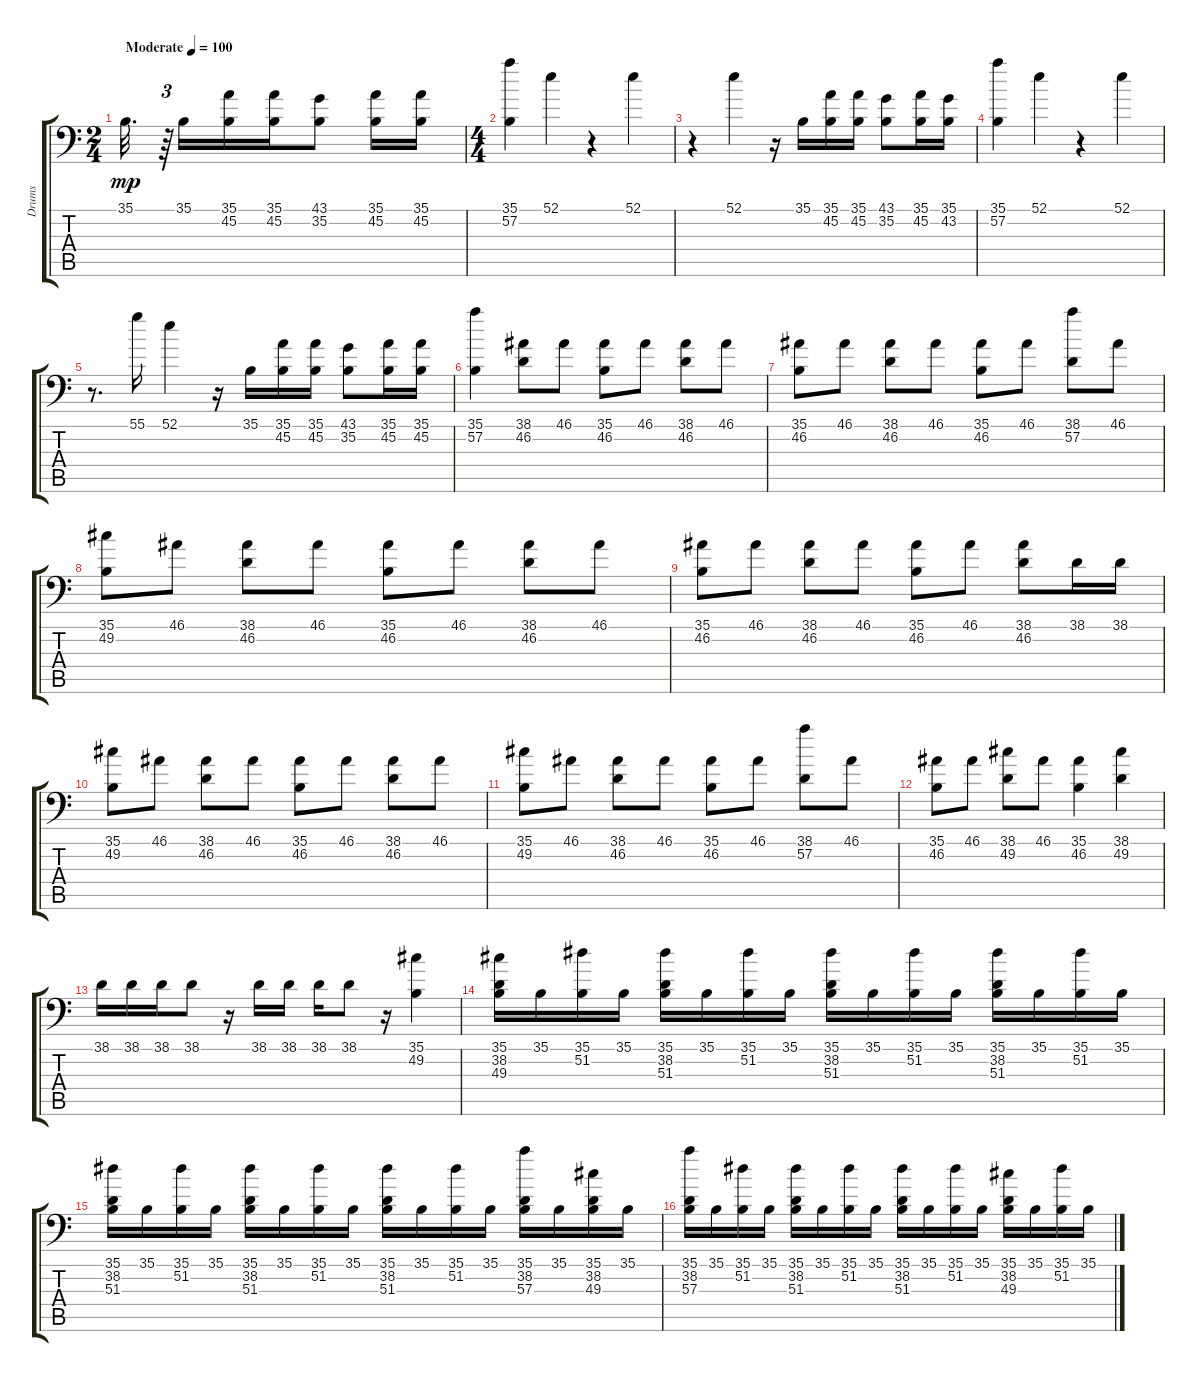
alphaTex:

\track ("Drums" "Drums") {instrument acousticgrandpiano}
\staff {score tabs}
\tuning (C-1 C-1 C-1 C-1 C-1 C-1) {hide}
\ts (2 4)
\tempo (100 "Moderate")
\clef f4
\ks c
35.1.32{d dy mp instrument acousticgrandpiano} r.64{tu (3 2)} 35.1.16 (35.1 45.2).16 (35.1 45.2).16 (43.1 35.2).8 (35.1 45.2).16 (35.1 45.2).16 |
\ts (4 4)
(35.1 57.2).4 52.1.4 r.4 52.1.4 |
r.4 52.1.4 r.16 35.1.16 (35.1 45.2).16 (35.1 45.2).16 (43.1 35.2).8 (35.1 45.2).16 (35.1 43.2).16 |
(35.1 57.2).4 52.1.4 r.4 52.1.4 |
r.8{d} 55.1.16 52.1.4 r.16 35.1.16 (35.1 45.2).16 (35.1 45.2).16 (43.1 35.2).8 (35.1 45.2).16 (35.1 45.2).16 |
(35.1 57.2).4 (38.1 46.2).8 46.1.8 (35.1 46.2).8 46.1.8 (38.1 46.2).8 46.1.8 |
(35.1 46.2).8 46.1.8 (38.1 46.2).8 46.1.8 (35.1 46.2).8 46.1.8 (38.1 57.2).8 46.1.8 |
(35.1 49.2).8 46.1.8 (38.1 46.2).8 46.1.8 (35.1 46.2).8 46.1.8 (38.1 46.2).8 46.1.8 |
(35.1 46.2).8 46.1.8 (38.1 46.2).8 46.1.8 (35.1 46.2).8 46.1.8 (38.1 46.2).8 38.1.16 38.1.16 |
(35.1 49.2).8 46.1.8 (38.1 46.2).8 46.1.8 (35.1 46.2).8 46.1.8 (38.1 46.2).8 46.1.8 |
(35.1 49.2).8 46.1.8 (38.1 46.2).8 46.1.8 (35.1 46.2).8 46.1.8 (38.1 57.2).8 46.1.8 |
(35.1 46.2).8 46.1.8 (38.1 49.2).8 46.1.8 (35.1 46.2).4 (38.1 49.2).4 |
38.1.16 38.1.16 38.1.16 38.1.8 r.16 38.1.16 38.1.16 38.1.16 38.1.8 r.16 (35.1 49.2).4 |
(35.1 38.2 49.3).16 35.1.16 (35.1 51.2).16 35.1.16 (35.1 38.2 51.3).16 35.1.16 (35.1 51.2).16 35.1.16 (35.1 38.2 51.3).16 35.1.16 (35.1 51.2).16 35.1.16 (35.1 38.2 51.3).16 35.1.16 (35.1 51.2).16 35.1.16 |
(35.1 38.2 51.3).16 35.1.16 (35.1 51.2).16 35.1.16 (35.1 38.2 51.3).16 35.1.16 (35.1 51.2).16 35.1.16 (35.1 38.2 51.3).16 35.1.16 (35.1 51.2).16 35.1.16 (35.1 38.2 57.3).16 35.1.16 (35.1 38.2 49.3).16 35.1.16 |
(35.1 38.2 57.3).16 35.1.16 (35.1 51.2).16 35.1.16 (35.1 38.2 51.3).16 35.1.16 (35.1 51.2).16 35.1.16 (35.1 38.2 51.3).16 35.1.16 (35.1 51.2).16 35.1.16 (35.1 38.2 49.3).16 35.1.16 (35.1 51.2).16 35.1.16
